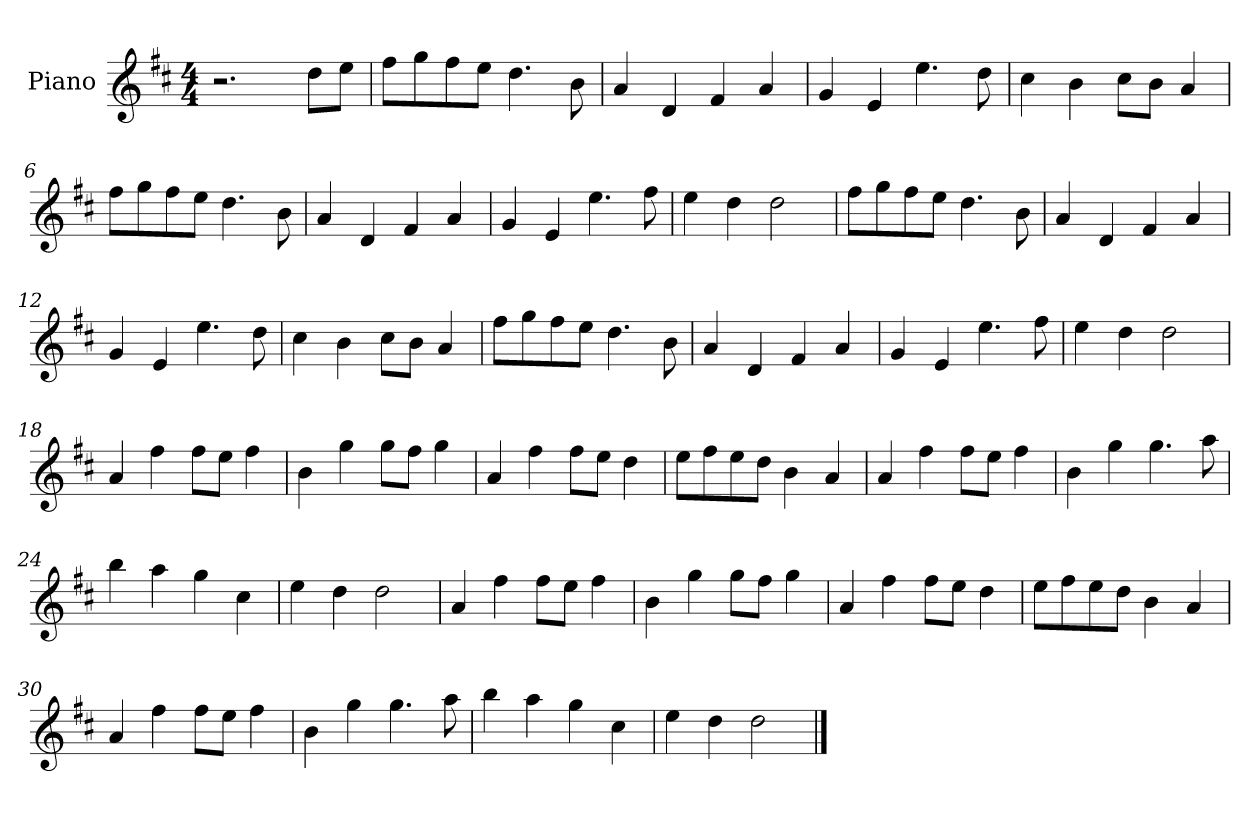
**kern
*part1
*staff1
*I"Piano
*I'Pno
*clefG2
*k[f#c#]
*M4/4
=1
2.r
8dd\L
8ee\J
=2
8ff#\L
8gg\
8ff#\
8ee\J
4.dd\
8b\
=3
4a/
4d/
4f#/
4a/
=4
4g/
4e/
4.ee\
8dd\
=5
4cc#\
4b\
8cc#\L
8b\J
4a/
=6
8ff#\L
8gg\
8ff#\
8ee\J
4.dd\
8b\
=7
4a/
4d/
4f#/
4a/
=8
4g/
4e/
4.ee\
8ff#\
=9
4ee\
4dd\
2dd\
=10
8ff#\L
8gg\
8ff#\
8ee\J
4.dd\
8b\
=11
4a/
4d/
4f#/
4a/
=12
4g/
4e/
4.ee\
8dd\
=13
4cc#\
4b\
8cc#\L
8b\J
4a/
=14
8ff#\L
8gg\
8ff#\
8ee\J
4.dd\
8b\
=15
4a/
4d/
4f#/
4a/
=16
4g/
4e/
4.ee\
8ff#\
=17
4ee\
4dd\
2dd\
=18
4a/
4ff#\
8ff#\L
8ee\J
4ff#\
=19
4b\
4gg\
8gg\L
8ff#\J
4gg\
=20
4a/
4ff#\
8ff#\L
8ee\J
4dd\
=21
8ee\L
8ff#\
8ee\
8dd\J
4b\
4a/
=22
4a/
4ff#\
8ff#\L
8ee\J
4ff#\
=23
4b\
4gg\
4.gg\
8aa\
=24
4bb\
4aa\
4gg\
4cc#\
=25
4ee\
4dd\
2dd\
=26
4a/
4ff#\
8ff#\L
8ee\J
4ff#\
=27
4b\
4gg\
8gg\L
8ff#\J
4gg\
=28
4a/
4ff#\
8ff#\L
8ee\J
4dd\
=29
8ee\L
8ff#\
8ee\
8dd\J
4b\
4a/
=30
4a/
4ff#\
8ff#\L
8ee\J
4ff#\
=31
4b\
4gg\
4.gg\
8aa\
=32
4bb\
4aa\
4gg\
4cc#\
=33
4ee\
4dd\
2dd\
==
*-
